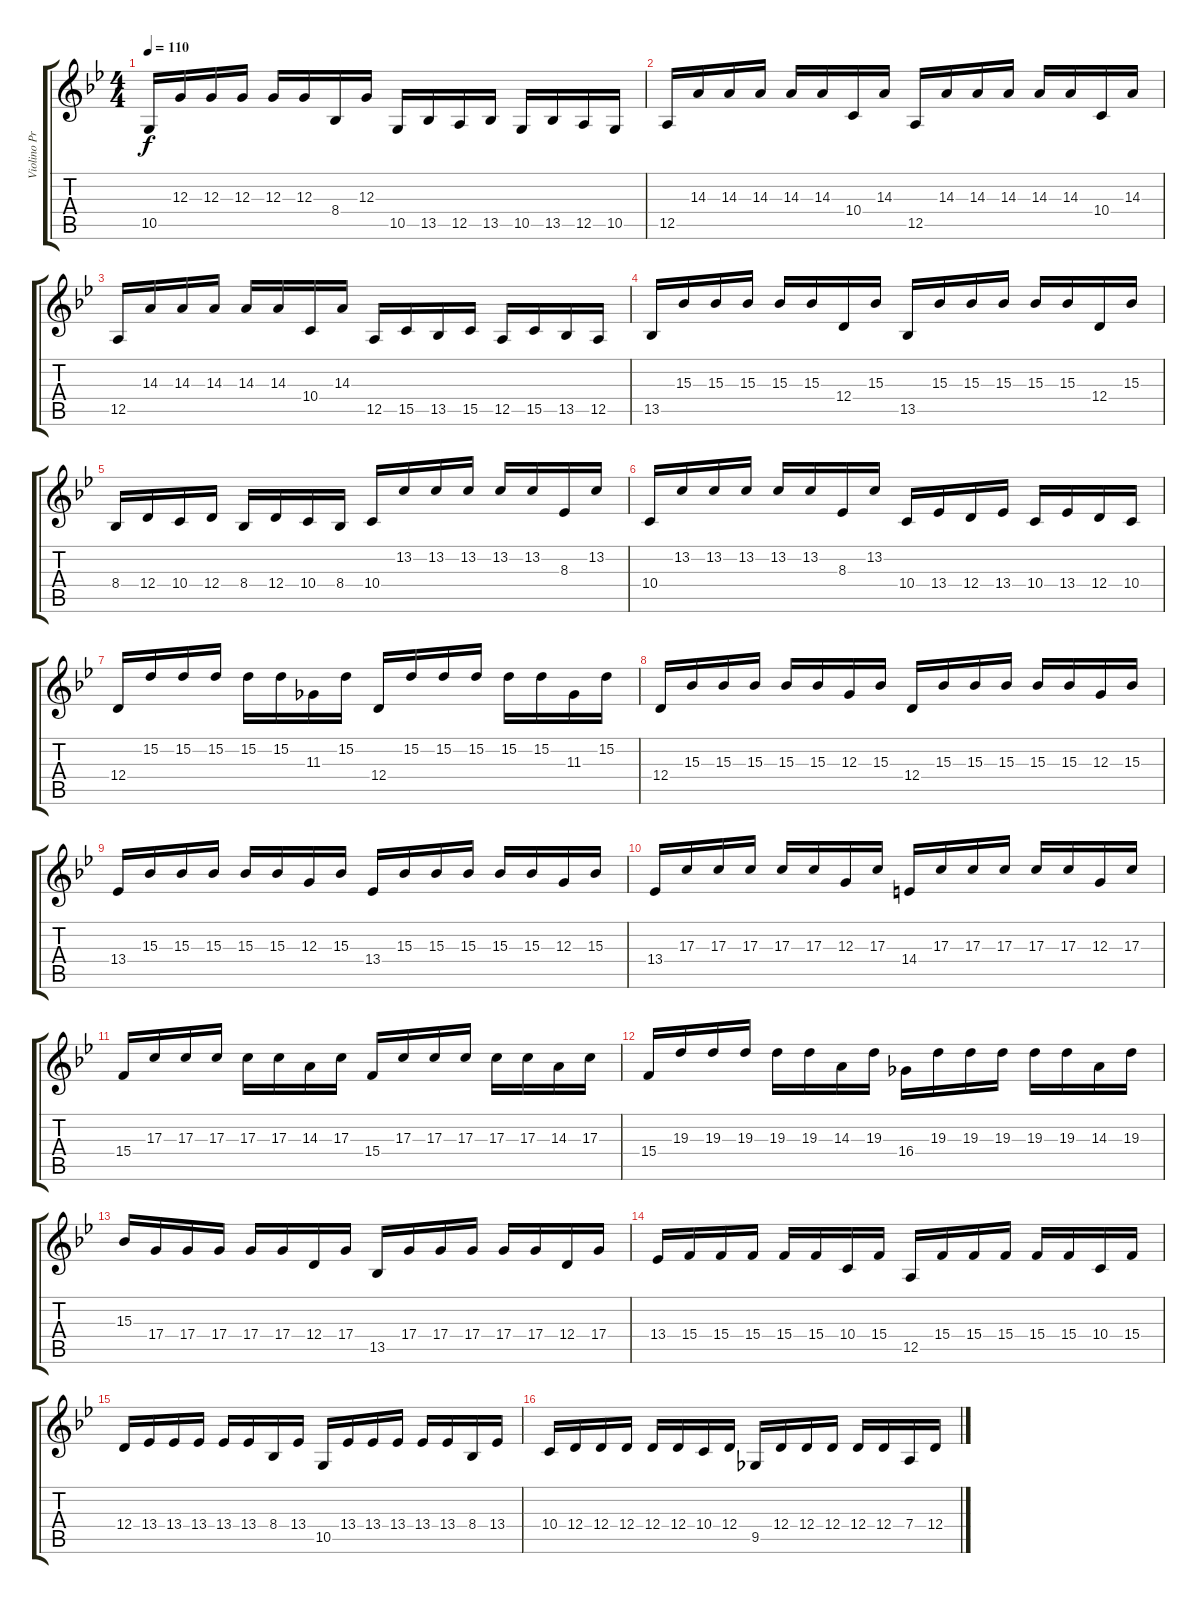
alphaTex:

\track ("Violino Principale" "Violino Pr") {instrument violin}
\staff {score tabs}
\tuning (E4 B3 G3 D3 A2 E2) {hide}
\ts (4 4)
\tempo 110
\clef g2
\ks bb
10.5.16{dy f} 12.3.16 12.3.16 12.3.16 12.3.16 12.3.16 8.4.16 12.3.16 10.5.16 13.5.16 12.5.16 13.5.16 10.5.16 13.5.16 12.5.16 10.5.16 |
12.5.16 14.3.16 14.3.16 14.3.16 14.3.16 14.3.16 10.4.16 14.3.16 12.5.16 14.3.16 14.3.16 14.3.16 14.3.16 14.3.16 10.4.16 14.3.16 |
12.5.16 14.3.16 14.3.16 14.3.16 14.3.16 14.3.16 10.4.16 14.3.16 12.5.16 15.5.16 13.5.16 15.5.16 12.5.16 15.5.16 13.5.16 12.5.16 |
13.5.16 15.3.16 15.3.16 15.3.16 15.3.16 15.3.16 12.4.16 15.3.16 13.5.16 15.3.16 15.3.16 15.3.16 15.3.16 15.3.16 12.4.16 15.3.16 |
8.4.16 12.4.16 10.4.16 12.4.16 8.4.16 12.4.16 10.4.16 8.4.16 10.4.16 13.2.16 13.2.16 13.2.16 13.2.16 13.2.16 8.3.16 13.2.16 |
10.4.16 13.2.16 13.2.16 13.2.16 13.2.16 13.2.16 8.3.16 13.2.16 10.4.16 13.4.16 12.4.16 13.4.16 10.4.16 13.4.16 12.4.16 10.4.16 |
12.4.16 15.2.16 15.2.16 15.2.16 15.2.16 15.2.16 11.3.16 15.2.16 12.4.16 15.2.16 15.2.16 15.2.16 15.2.16 15.2.16 11.3.16 15.2.16 |
12.4.16 15.3.16 15.3.16 15.3.16 15.3.16 15.3.16 12.3.16 15.3.16 12.4.16 15.3.16 15.3.16 15.3.16 15.3.16 15.3.16 12.3.16 15.3.16 |
13.4.16 15.3.16 15.3.16 15.3.16 15.3.16 15.3.16 12.3.16 15.3.16 13.4.16 15.3.16 15.3.16 15.3.16 15.3.16 15.3.16 12.3.16 15.3.16 |
13.4.16 17.3.16 17.3.16 17.3.16 17.3.16 17.3.16 12.3.16 17.3.16 14.4.16 17.3.16 17.3.16 17.3.16 17.3.16 17.3.16 12.3.16 17.3.16 |
15.4.16 17.3.16 17.3.16 17.3.16 17.3.16 17.3.16 14.3.16 17.3.16 15.4.16 17.3.16 17.3.16 17.3.16 17.3.16 17.3.16 14.3.16 17.3.16 |
15.4.16 19.3.16 19.3.16 19.3.16 19.3.16 19.3.16 14.3.16 19.3.16 16.4.16 19.3.16 19.3.16 19.3.16 19.3.16 19.3.16 14.3.16 19.3.16 |
15.3.16 17.4.16 17.4.16 17.4.16 17.4.16 17.4.16 12.4.16 17.4.16 13.5.16 17.4.16 17.4.16 17.4.16 17.4.16 17.4.16 12.4.16 17.4.16 |
13.4.16 15.4.16 15.4.16 15.4.16 15.4.16 15.4.16 10.4.16 15.4.16 12.5.16 15.4.16 15.4.16 15.4.16 15.4.16 15.4.16 10.4.16 15.4.16 |
12.4.16 13.4.16 13.4.16 13.4.16 13.4.16 13.4.16 8.4.16 13.4.16 10.5.16 13.4.16 13.4.16 13.4.16 13.4.16 13.4.16 8.4.16 13.4.16 |
10.4.16 12.4.16 12.4.16 12.4.16 12.4.16 12.4.16 10.4.16 12.4.16 9.5.16 12.4.16 12.4.16 12.4.16 12.4.16 12.4.16 7.4.16 12.4.16
